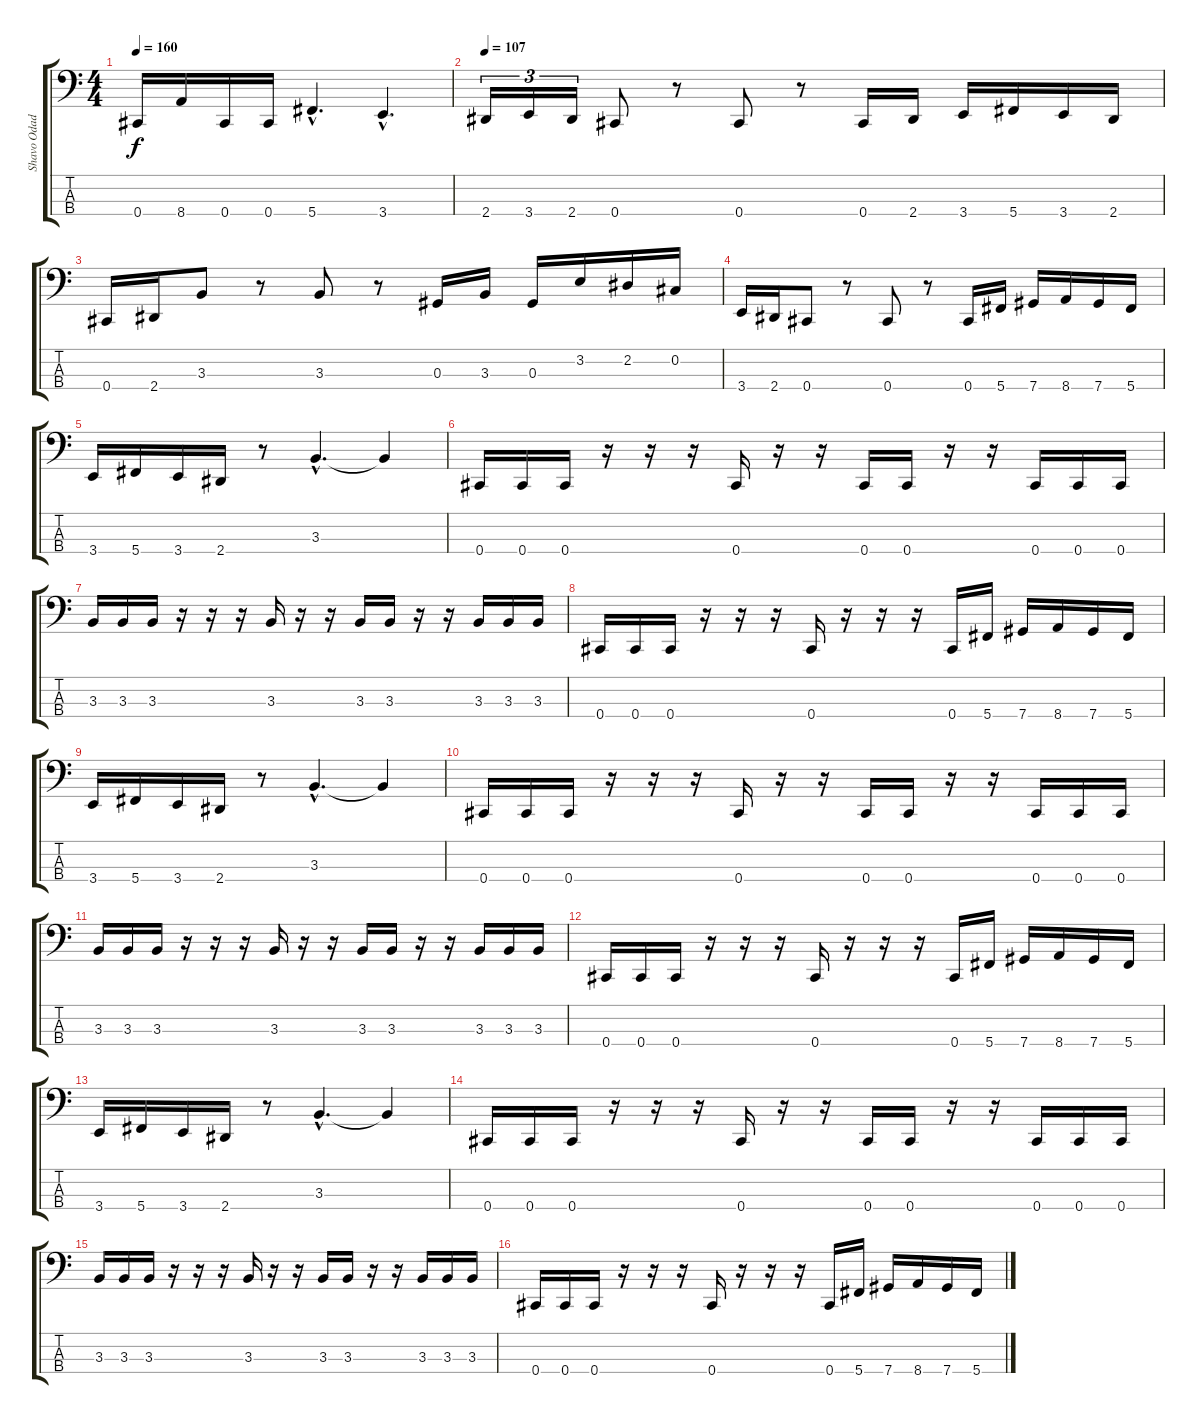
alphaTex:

\track ("Shavo Odadjian(Bass)" "Shavo Odad") {instrument electricbassfinger}
\staff {score tabs}
\tuning (Gb2 Db2 Ab1 Db1) {hide}
\ts (4 4)
\tempo 160
\clef f4
\ks c
0.4.16{dy f} 8.4.16 0.4.16 0.4.16 5.4{hac}.4{d} 3.4{hac}.4{d} |
\tempo 107
2.4.16{tu (3 2)} 3.4.16{tu (3 2)} 2.4.16{tu (3 2)} 0.4.8 r.8 0.4.8 r.8 0.4.16 2.4.16 3.4.16 5.4.16 3.4.16 2.4.16 |
0.4.16 2.4.16 3.3.8 r.8 3.3.8 r.8 0.3.16 3.3.16 0.3.16 3.2.16 2.2.16 0.2.16 |
3.4.16 2.4.16 0.4.8 r.8 0.4.8 r.8 0.4.16 5.4.16 7.4.16 8.4.16 7.4.16 5.4.16 |
3.4.16 5.4.16 3.4.16 2.4.16 r.8 3.3{hac}.4{d} 3.3{t}.4 |
0.4.16 0.4.16 0.4.16 r.16 r.16 r.16 0.4.16 r.16 r.16 0.4.16 0.4.16 r.16 r.16 0.4.16 0.4.16 0.4.16 |
3.3.16 3.3.16 3.3.16 r.16 r.16 r.16 3.3.16 r.16 r.16 3.3.16 3.3.16 r.16 r.16 3.3.16 3.3.16 3.3.16 |
0.4.16 0.4.16 0.4.16 r.16 r.16 r.16 0.4.16 r.16 r.16 r.16 0.4.16 5.4.16 7.4.16 8.4.16 7.4.16 5.4.16 |
3.4.16 5.4.16 3.4.16 2.4.16 r.8 3.3{hac}.4{d} 3.3{t}.4 |
0.4.16 0.4.16 0.4.16 r.16 r.16 r.16 0.4.16 r.16 r.16 0.4.16 0.4.16 r.16 r.16 0.4.16 0.4.16 0.4.16 |
3.3.16 3.3.16 3.3.16 r.16 r.16 r.16 3.3.16 r.16 r.16 3.3.16 3.3.16 r.16 r.16 3.3.16 3.3.16 3.3.16 |
0.4.16 0.4.16 0.4.16 r.16 r.16 r.16 0.4.16 r.16 r.16 r.16 0.4.16 5.4.16 7.4.16 8.4.16 7.4.16 5.4.16 |
3.4.16 5.4.16 3.4.16 2.4.16 r.8 3.3{hac}.4{d} 3.3{t}.4 |
0.4.16 0.4.16 0.4.16 r.16 r.16 r.16 0.4.16 r.16 r.16 0.4.16 0.4.16 r.16 r.16 0.4.16 0.4.16 0.4.16 |
3.3.16 3.3.16 3.3.16 r.16 r.16 r.16 3.3.16 r.16 r.16 3.3.16 3.3.16 r.16 r.16 3.3.16 3.3.16 3.3.16 |
0.4.16 0.4.16 0.4.16 r.16 r.16 r.16 0.4.16 r.16 r.16 r.16 0.4.16 5.4.16 7.4.16 8.4.16 7.4.16 5.4.16
